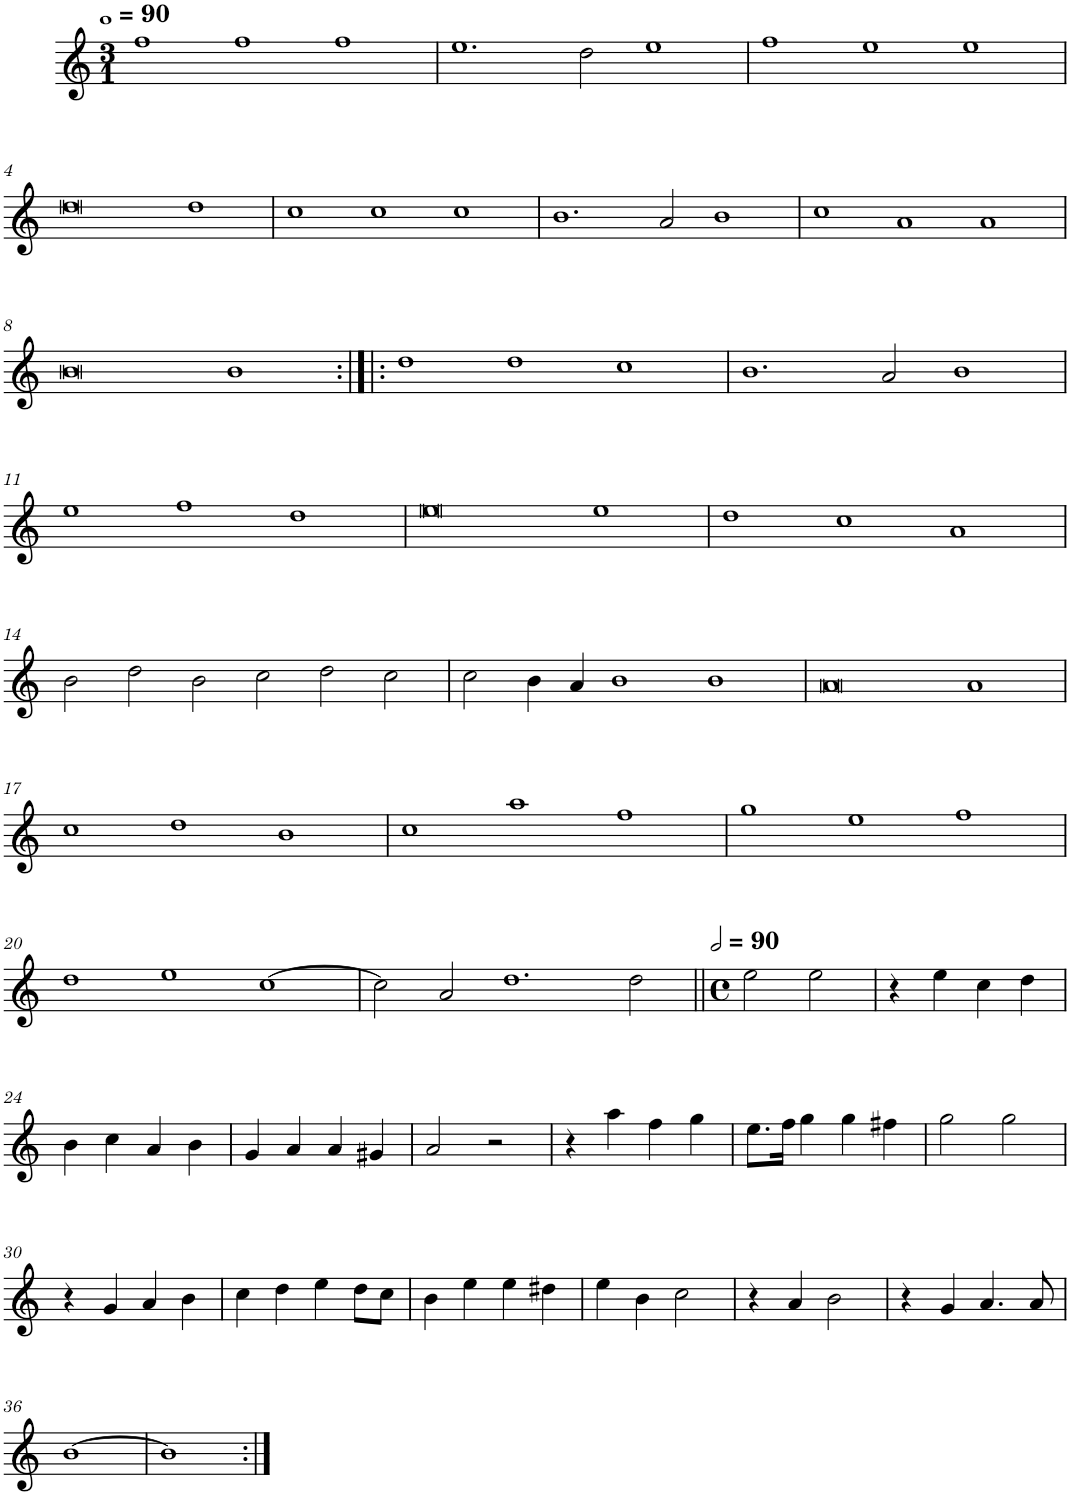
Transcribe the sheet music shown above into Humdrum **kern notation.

**kern
*part1
*staff1
*I"Quatre parties
*clefG2
*k[]
*M3/1
*MM360
=1
1ff
1ff
1ff
=2
1.ee
2dd\
1ee
=3
1ff
1ee
1ee
!!LO:LB:g=z
=4
0dd
1dd
=5
1cc
1cc
1cc
=6
1.b
2a/
1b
=7
1cc
1a
1a
!!LO:LB:g=z
=8
0b
1b
=9:|!|:
1dd
1dd
1cc
=10
1.b
2a/
1b
!!LO:LB:g=z
=11
1ee
1ff
1dd
=12
0ee
1ee
=13
1dd
1cc
1a
!!LO:LB:g=z
=14
2b\
2dd\
2b\
2cc\
2dd\
2cc\
=15
2cc\
4b\
4a/
1b
1b
=16
0a
1a
!!LO:LB:g=z
=17
1cc
1dd
1b
=18
1cc
1aa
1ff
=19
1gg
1ee
1ff
!!LO:LB:g=z
=20
1dd
1ee
[1cc
=21
2cc\]
2a/
1.dd
2dd\
=22||
*M4/4
*met(c)
*MM180
2ee\
2ee\
=23
4r
4ee\
4cc\
4dd\
!!LO:LB:g=z
=24
4b\
4cc\
4a/
4b\
=25
4g/
4a/
4a/
4g#X/
=26
2a/
2r
=27
4r
4aa\
4ff\
4gg\
=28
8.ee\L
16ff\Jk
4gg\
4gg\
4ff#X\
=29
2gg\
2gg\
!!LO:LB:g=z
=30
4r
4g/
4a/
4b\
=31
4cc\
4dd\
4ee\
8dd\L
8cc\J
=32
4b\
4ee\
4ee\
4dd#X\
=33
4ee\
4b\
2cc\
=34
4r
4a/
2b\
=35
4r
4g/
4.a/
8a/
!!LO:LB:g=z
=36
[1b
=37
1b]
=:|!
*-
